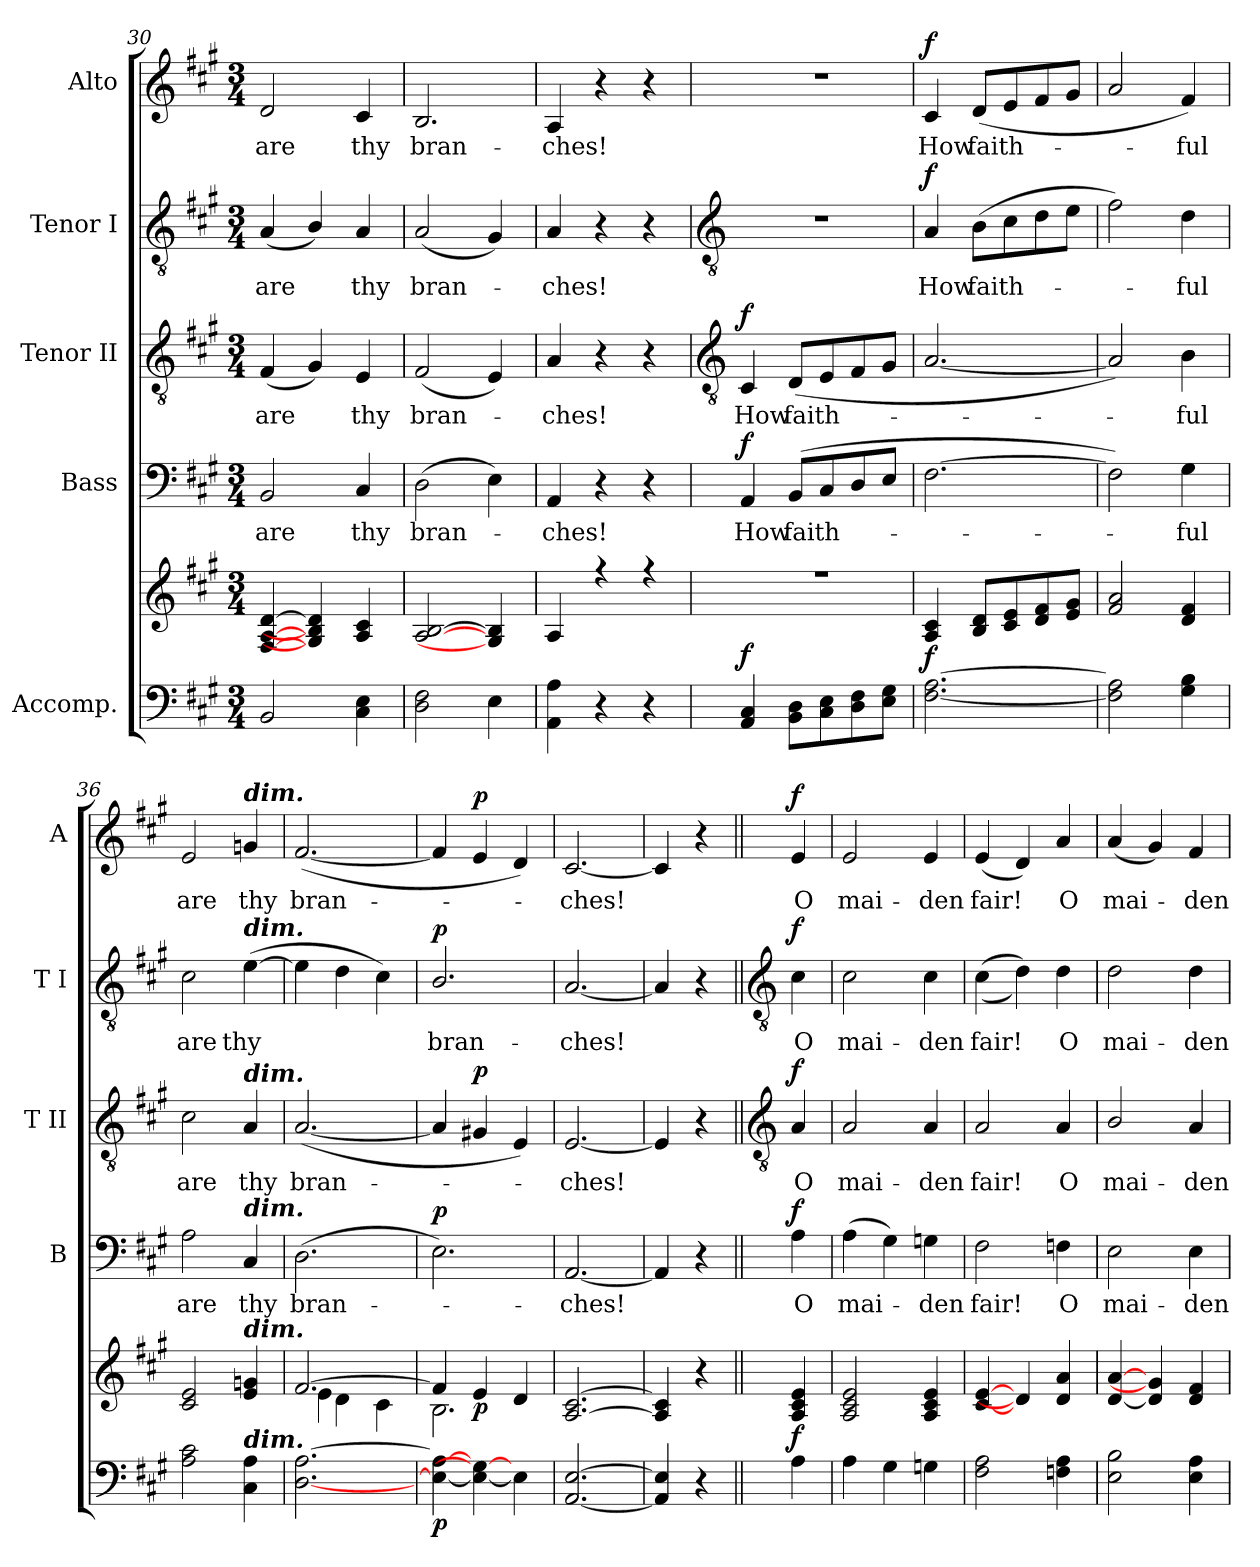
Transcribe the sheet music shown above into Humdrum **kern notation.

**kern	**kern	**dynam	**kern	**text	**dynam	**kern	**text	**dynam	**kern	**text	**dynam	**kern	**text	**dynam
*part5	*part5	*part5	*part4	*part4	*part4	*part3	*part3	*part3	*part2	*part2	*part2	*part1	*part1	*part1
*staff6	*staff5	*staff5/6	*staff4	*staff4	*staff4	*staff3	*staff3	*staff3	*staff2	*staff2	*staff2	*staff1	*staff1	*staff1
*I"Accomp.	*	*	*I"Bass	*	*	*I"Tenor II	*	*	*I"Tenor I	*	*	*I"Alto	*	*
*	*	*	*I'B	*	*	*I'T II	*	*	*I'T I	*	*	*I'A	*	*
*clefF4	*clefG2	*	*clefF4	*	*	*clefGv2	*	*	*clefGv2	*	*	*clefG2	*	*
*k[f#c#g#]	*k[f#c#g#]	*	*k[f#c#g#]	*	*	*k[f#c#g#]	*	*	*k[f#c#g#]	*	*	*k[f#c#g#]	*	*
*A:	*A:	*	*A:	*	*	*A:	*	*	*A:	*	*	*A:	*	*
*M3/4	*M3/4	*	*M3/4	*	*	*M3/4	*	*	*M3/4	*	*	*M3/4	*	*
=30	=30	=30	=30	=30	=30	=30	=30	=30	=30	=30	=30	=30	=30	=30
*	*^	*	*	*	*	*	*	*	*	*	*	*	*	*
!	!	!LO:N:vis=1	!	!	!LO:LY:b	!	!	!LO:LY:b	!	!	!LO:LY:b	!	!	!LO:LY:b	!
2BB	[4F# [4A [4d	2.ryy	.	2BB	are	.	(<4F#	are	.	(<4A	are	.	2d	are	.
.	4G#] 4B] 4d]	.	.	.	.	.	4G#)	.	.	4B/)	.	.	.	.	.
!	!	!	!	!	!LO:LY:b	!	!	!LO:LY:b	!	!	!LO:LY:b	!	!	!LO:LY:b	!
4C# 4E	4A 4c#	.	.	4C#	thy	.	4E	thy	.	4A	thy	.	4c#	thy	.
=31	=31	=31	=31	=31	=31	=31	=31	=31	=31	=31	=31	=31	=31	=31	=31
!	!	!LO:N:vis=1	!	!	!LO:LY:b	!	!	!LO:LY:b	!	!	!LO:LY:b	!	!	!LO:LY:b	!
2D 2F#	[2A [2B	2.ryy	.	(>2D	bran-	.	(<2F#	bran-	.	(<2A	bran-	.	2.B	bran-	.
4E	4G#] 4B]	.	.	4E)	.	.	4E)	.	.	4G#)	.	.	.	.	.
=32	=32	=32	=32	=32	=32	=32	=32	=32	=32	=32	=32	=32	=32	=32	=32
!	!	!LO:N:vis=1	!	!	!LO:LY:b	!	!	!LO:LY:b	!	!	!LO:LY:b	!	!	!LO:LY:b	!
4AA 4A	4A	2.ryy	.	4AA	ches!	.	4A	ches!	.	4A	ches!	.	4A	-ches!	.
4r	4r	.	.	4r	.	.	4r	.	.	4r	.	.	4r	.	.
4r	4r	.	.	4r	.	.	4r	.	.	4r	.	.	4r	.	.
!!LO:LB:g=z
=33	=33	=33	=33	=33	=33	=33	=33	=33	=33	=33	=33	=33	=33	=33	=33
*	*	*	*	*	*	*	*clefGv2	*	*	*clefGv2	*	*	*	*	*
!	!LO:N:vis=1	!LO:N:vis=1	!LO:DY:a=2	!	!LO:LY:b	!LO:DY:b	!	!LO:LY:b	!LO:DY:b	!LO:N:vis=1	!	!	!LO:N:vis=1	!	!
4AA/ 4C#/	2.r	2.ryy	f	4AA	How	f	4C#	How	f	2.r	.	.	2.r	.	.
!	!	!	!	!	!LO:LY:b	!	!	!LO:LY:b	!	!	!	!	!	!	!
8BB 8DL	.	.	.	(<8BBL	faith-	.	(<8DL	faith-	.	.	.	.	.	.	.
8C# 8E	.	.	.	8C#	.	.	8E	.	.	.	.	.	.	.	.
8D 8F#	.	.	.	8D	.	.	8F#	.	.	.	.	.	.	.	.
8E 8G#J	.	.	.	8EJ	.	.	8G#J	.	.	.	.	.	.	.	.
=34	=34	=34	=34	=34	=34	=34	=34	=34	=34	=34	=34	=34	=34	=34	=34
!	!	!LO:N:vis=1	!LO:DY:b	!	!	!	!	!	!	!	!LO:LY:b	!LO:DY:b	!	!LO:LY:b	!LO:DY:b
[2.F# [2.A	4A/ 4c#/	2.ryy	f	[2.F#	.	.	[2.A	.	.	4A	How	f	4c#	How	f
!	!	!	!	!	!	!	!	!	!	!	!LO:LY:b	!	!	!LO:LY:b	!
.	8B/ 8d/L	.	.	.	.	.	.	.	.	(>8BL	faith-	.	(<8dL	faith-	.
.	8c#/ 8e/	.	.	.	.	.	.	.	.	8c#	.	.	8e	.	.
.	8d/ 8f#/	.	.	.	.	.	.	.	.	8d	.	.	8f#	.	.
.	8e/ 8g#/J	.	.	.	.	.	.	.	.	8eJ	.	.	8g#J	.	.
=35	=35	=35	=35	=35	=35	=35	=35	=35	=35	=35	=35	=35	=35	=35	=35
!	!	!LO:N:vis=1	!	!	!	!	!	!	!	!	!	!	!	!	!
2F#] 2A]	2f#/ 2a/	2.ryy	.	2F#])	.	.	2A])	.	.	2f#)	.	.	2a	.	.
!	!	!	!	!	!LO:LY:b	!	!	!LO:LY:b	!	!	!LO:LY:b	!	!	!LO:LY:b	!
4G# 4B	4d/ 4f#/	.	.	4G#	ful	.	4B	ful	.	4d	ful	.	4f#)	ful	.
=36	=36	=36	=36	=36	=36	=36	=36	=36	=36	=36	=36	=36	=36	=36	=36
!	!	!LO:N:vis=1	!	!	!LO:LY:b	!	!	!LO:LY:b	!	!	!LO:LY:b	!	!	!LO:LY:b	!
2A 2c#	2c#/ 2e/	2.ryy	.	2A	are	.	2c#	are	.	2c#	are	.	2e	are	.
!	!	!	!	!	!	!	!	!	!	!	!	!	!LO:TX:a:Bi:t=dim.	!	!
!	!	!	!	!	!	!	!	!	!	!LO:TX:a:Bi:t=dim.	!	!	!	!	!
!	!	!	!	!	!	!	!LO:TX:a:Bi:t=dim.	!	!	!	!	!	!	!	!
!	!	!	!	!LO:TX:a:Bi:t=dim.	!	!	!	!	!	!	!	!	!	!	!
!	!LO:TX:a:Bi:t=dim.	!	!	!	!	!	!	!	!	!	!	!	!	!	!
!LO:TX:a:Bi:t=dim.	!	!	!	!	!	!	!	!	!	!	!	!	!	!	!
!	!	!	!	!	!LO:LY:b	!	!	!LO:LY:b	!	!	!LO:LY:b	!	!	!LO:LY:b	!
4C# 4A	4e/ 4gn/	.	.	4C#	thy	.	4A	thy	.	(>[4e	thy	.	4gn	thy	.
=37	=37	=37	=37	=37	=37	=37	=37	=37	=37	=37	=37	=37	=37	=37	=37
!	!	!	!	!	!LO:LY:b	!	!	!LO:LY:b	!	!	!	!	!	!LO:LY:b	!
[2.D [2.A	[2.f#/	4e\	.	(>2.D	bran-	.	(<[2.A	bran-	.	4e]	.	.	(<[2.f#	bran-	.
.	.	4d\	.	.	.	.	.	.	.	4d	.	.	.	.	.
.	.	4c#\	.	.	.	.	.	.	.	4c#)	.	.	.	.	.
=38	=38	=38	=38	=38	=38	=38	=38	=38	=38	=38	=38	=38	=38	=38	=38
!	!	!	!LO:DY:b=2	!	!	!LO:DY:b	!	!	!	!	!LO:LY:b	!LO:DY:b	!	!	!
4E_ 4A_	4f#/]	2.B\	p	2.E)	.	p	4A]	.	.	2.B/	bran-	p	4f#]	.	.
!	!	!	!LO:DY:b	!	!	!	!	!	!LO:DY:b	!	!	!	!	!	!LO:DY:b
4E_ 4G#_	4e/	.	p	.	.	.	4G#X	.	p	.	.	.	4e	.	p
4E]	4d/	.	.	.	.	.	4E)	.	.	.	.	.	4d)	.	.
=39	=39	=39	=39	=39	=39	=39	=39	=39	=39	=39	=39	=39	=39	=39	=39
!	!	!LO:N:vis=1	!	!	!LO:LY:b	!	!	!LO:LY:b	!	!	!LO:LY:b	!	!	!LO:LY:b	!
[2.AA [2.E	[2.A/ [2.c#/	2.ryy	.	[2.AA	ches!	.	[2.E	ches!	.	[2.A	-ches!	.	[2.c#	ches!	.
=40	=40	=40	=40	=40	=40	=40	=40	=40	=40	=40	=40	=40	=40	=40	=40
4AA] 4E]	4A/] 4c#/]	2ryy	.	4AA]	.	.	4E]	.	.	4A]	.	.	4c#]	.	.
4r	4r	.	.	4r	.	.	4r	.	.	4r	.	.	4r	.	.
*	*v	*v	*	*	*	*	*	*	*	*	*	*	*	*	*
!!LO:LB:g=z
=41||	=41||	=41||	=41||	=41||	=41||	=41||	=41||	=41||	=41||	=41||	=41||	=41||	=41||	=41||
*	*	*	*	*	*	*clefGv2	*	*	*clefGv2	*	*	*	*	*
!	!	!LO:DY:b	!	!LO:LY:b	!LO:DY:b	!	!LO:LY:b	!LO:DY:b	!	!LO:LY:b	!LO:DY:b	!	!LO:LY:b	!LO:DY:b
4A	4A 4c# 4e	f	4A	O	f	4A	O	f	4c#	O	f	4e	O	f
=42	=42	=42	=42	=42	=42	=42	=42	=42	=42	=42	=42	=42	=42	=42
!	!	!	!	!LO:LY:b	!	!	!LO:LY:b	!	!	!LO:LY:b	!	!	!LO:LY:b	!
4A	2A 2c# 2e	.	(>4A	mai-	.	2A	mai-	.	2c#	mai-	.	2e	mai-	.
4G#	.	.	4G#)	.	.	.	.	.	.	.	.	.	.	.
!	!	!	!	!LO:LY:b	!	!	!LO:LY:b	!	!	!LO:LY:b	!	!	!LO:LY:b	!
4Gn	4A 4c# 4e	.	4Gn	den	.	4A	-den	.	4c#	-den	.	4e	-den	.
=43	=43	=43	=43	=43	=43	=43	=43	=43	=43	=43	=43	=43	=43	=43
!	!	!	!	!LO:LY:b	!	!	!LO:LY:b	!	!	!LO:LY:b	!	!	!LO:LY:b	!
2F# 2A	[4c# [4e	.	2F#	fair!	.	2A	fair!	.	(>(>4c#	fair!	.	(<4e	fair!	.
.	4d]	.	.	.	.	.	.	.	4d))	.	.	4d)	.	.
!	!	!	!	!LO:LY:b	!	!	!LO:LY:b	!	!	!LO:LY:b	!	!	!LO:LY:b	!
4Fn 4A	4d 4a	.	4Fn	O	.	4A	O	.	4d	O	.	4a	O	.
=44	=44	=44	=44	=44	=44	=44	=44	=44	=44	=44	=44	=44	=44	=44
!	!	!	!	!LO:LY:b	!	!	!LO:LY:b	!	!	!LO:LY:b	!	!	!LO:LY:b	!
2E 2B	[4d [4a	.	2E	mai-	.	2B/	mai-	.	2d	mai-	.	(<4a	mai-	.
.	4d] 4g#]	.	.	.	.	.	.	.	.	.	.	4g#)	.	.
!	!	!	!	!LO:LY:b	!	!	!LO:LY:b	!	!	!LO:LY:b	!	!	!LO:LY:b	!
4E 4A	4d 4f#	.	4E	-den	.	4A	-den	.	4d	-den	.	4f#	den	.
=	=	=	=	=	=	=	=	=	=	=	=	=	=	=
*-	*-	*-	*-	*-	*-	*-	*-	*-	*-	*-	*-	*-	*-	*-
